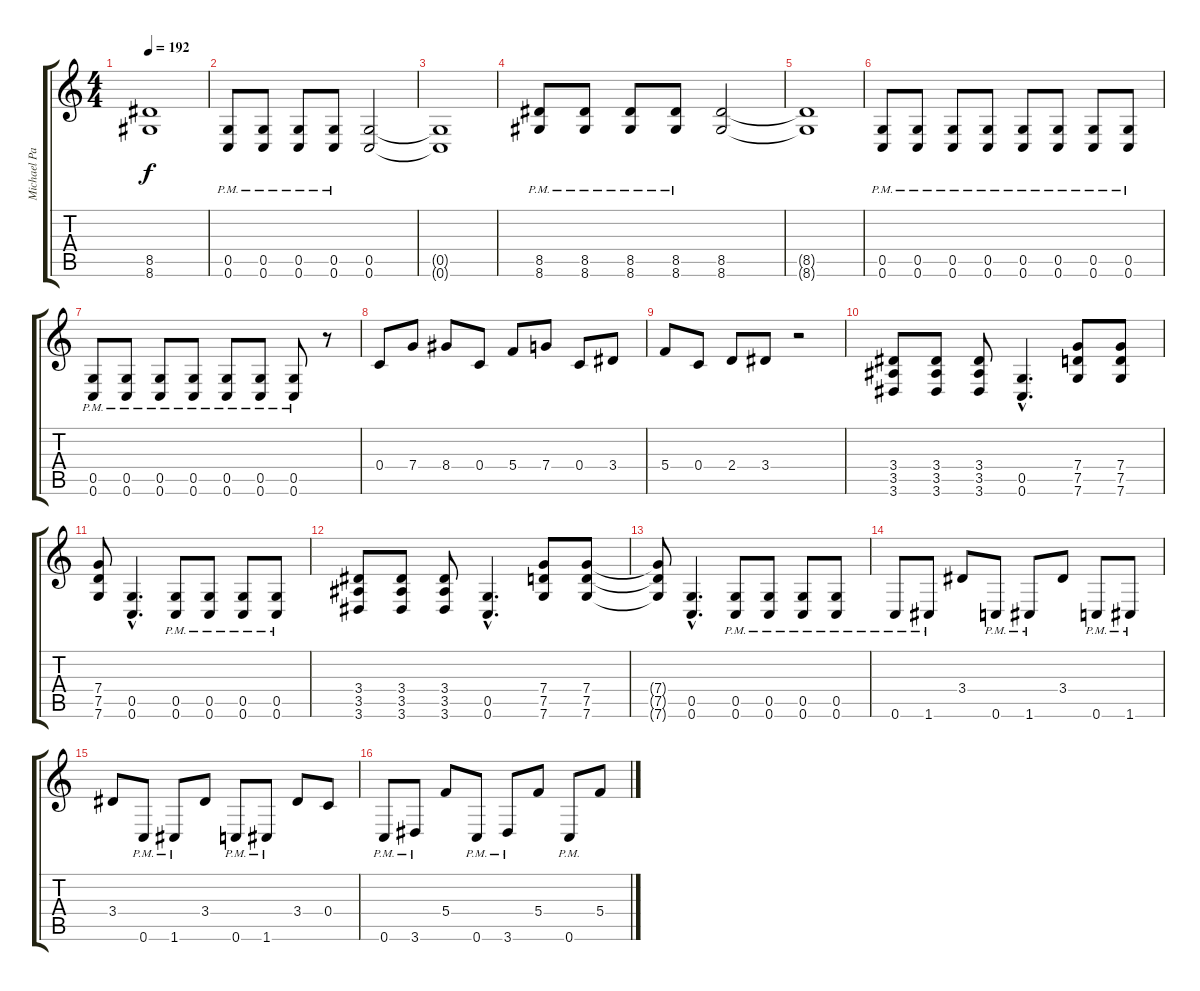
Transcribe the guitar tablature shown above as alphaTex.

\track ("Michael Paget (Guitar + Vocals)" "Michael Pa") {instrument distortionguitar}
\staff {score tabs}
\tuning (D4 A3 F3 C3 G2 C2) {hide}
\ts (4 4)
\tempo 192
\clef g2
\ks c
(8.5{t} 8.6{t}).1{dy f} |
(0.5{pm} 0.6{pm}).8 (0.5{pm} 0.6{pm}).8 (0.5{pm} 0.6{pm}).8 (0.5{pm} 0.6{pm}).8 (0.5 0.6).2 |
(0.5{t} 0.6{t}).1 |
(8.5{pm} 8.6{pm}).8 (8.5{pm} 8.6{pm}).8 (8.5{pm} 8.6{pm}).8 (8.5{pm} 8.6{pm}).8 (8.5 8.6).2 |
(8.5{t} 8.6{t}).1 |
(0.5{pm} 0.6{pm}).8 (0.5{pm} 0.6{pm}).8 (0.5{pm} 0.6{pm}).8 (0.5{pm} 0.6{pm}).8 (0.5{pm} 0.6{pm}).8 (0.5{pm} 0.6{pm}).8 (0.5{pm} 0.6{pm}).8 (0.5{pm} 0.6{pm}).8 |
(0.5{pm} 0.6{pm}).8 (0.5{pm} 0.6{pm}).8 (0.5{pm} 0.6{pm}).8 (0.5{pm} 0.6{pm}).8 (0.5{pm} 0.6{pm}).8 (0.5{pm} 0.6{pm}).8 (0.5{pm} 0.6{pm}).8 r.8 |
0.4.8 7.4.8 8.4.8 0.4.8 5.4.8 7.4.8 0.4.8 3.4.8 |
5.4.8 0.4.8 2.4.8 3.4.8 r.2 |
(3.4 3.5 3.6).8 (3.4 3.5 3.6).8 (3.4 3.5 3.6).8 (0.5{hac} 0.6{hac}).4{d} (7.4 7.5 7.6).8 (7.4 7.5 7.6).8 |
(7.4 7.5 7.6).8 (0.5{hac} 0.6{hac}).4{d} (0.5{pm} 0.6{pm}).8 (0.5{pm} 0.6{pm}).8 (0.5{pm} 0.6{pm}).8 (0.5{pm} 0.6{pm}).8 |
(3.4 3.5 3.6).8 (3.4 3.5 3.6).8 (3.4 3.5 3.6).8 (0.5{hac} 0.6{hac}).4{d} (7.4 7.5 7.6).8 (7.4 7.5 7.6).8 |
(7.4{t} 7.5{t} 7.6{t}).8 (0.5{hac} 0.6{hac}).4{d} (0.5{pm} 0.6{pm}).8 (0.5{pm} 0.6{pm}).8 (0.5{pm} 0.6{pm}).8 (0.5{pm} 0.6{pm}).8 |
0.6{pm}.8 1.6{pm}.8 3.4.8 0.6{pm}.8 1.6{pm}.8 3.4.8 0.6{pm}.8 1.6{pm}.8 |
3.4.8 0.6{pm}.8 1.6{pm}.8 3.4.8 0.6{pm}.8 1.6{pm}.8 3.4.8 0.4.8 |
0.6{pm}.8 3.6{pm}.8 5.4.8 0.6{pm}.8 3.6{pm}.8 5.4.8 0.6{pm}.8 5.4.8
